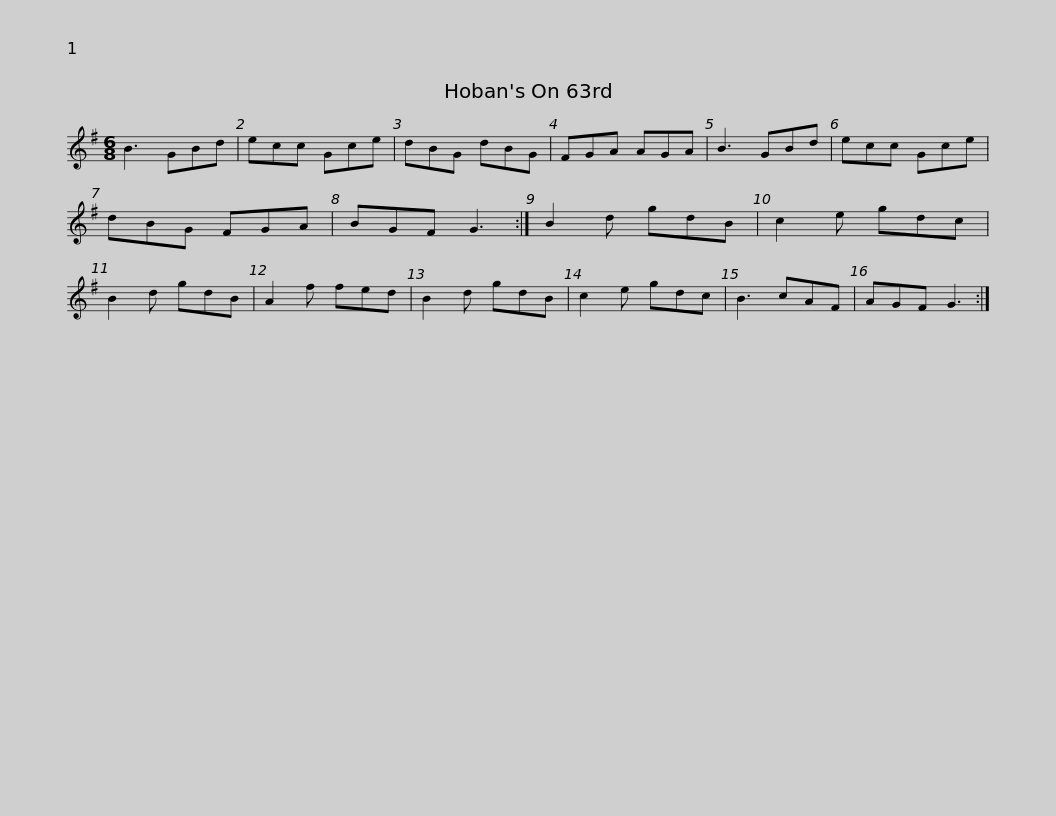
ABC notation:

X:1
L:1/8
M:6/8
I:linebreak $
K:G
V:1 treble
V:1
 B3 GBd | ecc Gce | dBG dBG | FGA AGA | B3 GBd | %5
 ecc Gce | dBG FGA | BGF G3 :|$ B2 d gdB | c2 e gdc | %10
 B2 d gdB | A2 f fed | B2 d gdB | c2 e gdc | B3 cAF | %15
 AGF G3 :| %16
